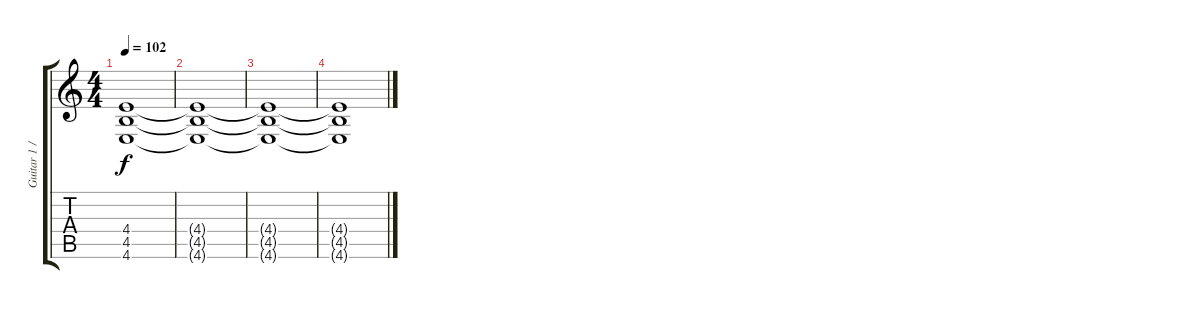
\track ("Guitar 1 / Rythm" "Guitar 1 /") {instrument distortionguitar}
\staff {score tabs}
\tuning (D4 A3 F3 C3 G2 C2) {hide}
\ts (4 4)
\tempo 102
\clef g2
\ks c
(4.4 4.5 4.6).1{dy f} |
(4.4{t} 4.5{t} 4.6{t}).1 |
(4.4{t} 4.5{t} 4.6{t}).1 |
(4.4{t} 4.5{t} 4.6{t}).1
